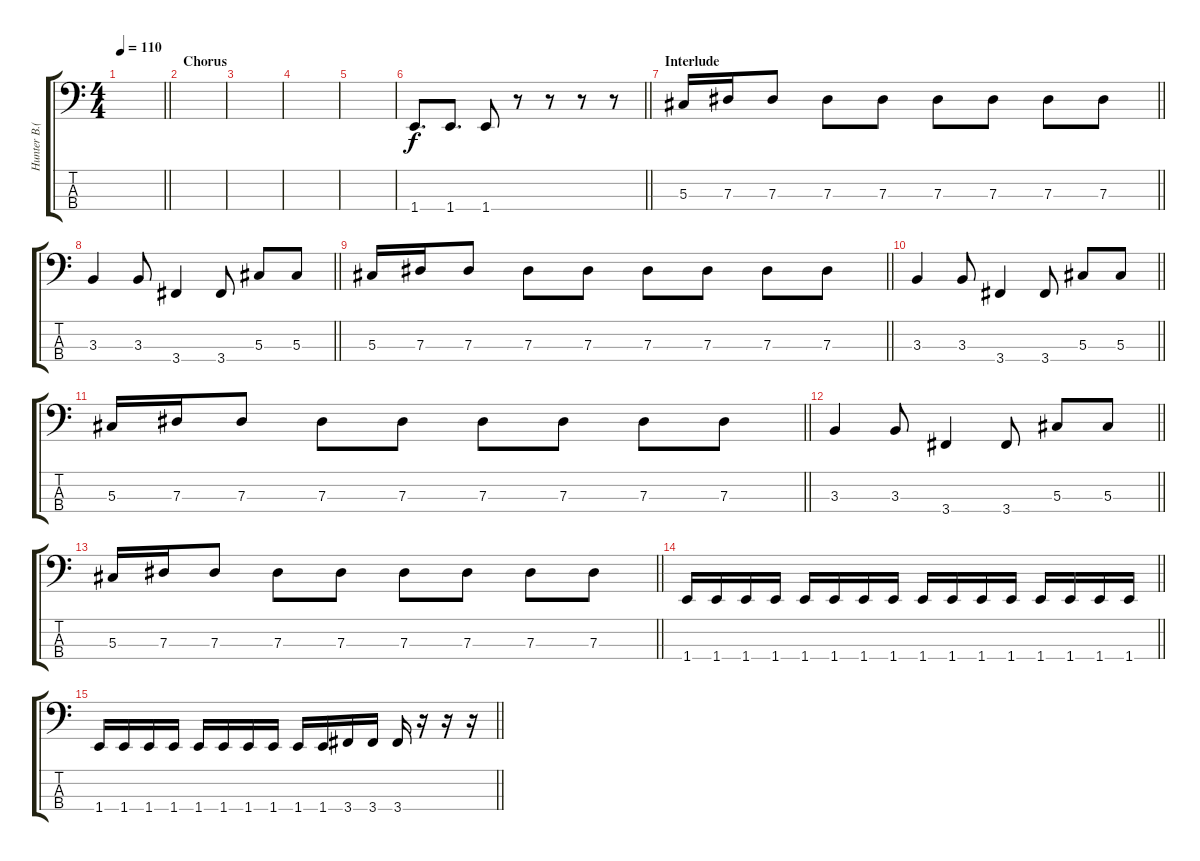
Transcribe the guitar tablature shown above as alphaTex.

\track ("Hunter B.(Finger)" "Hunter B.(") {instrument electricbassfinger}
\staff {score tabs}
\tuning (Gb2 Db2 Ab1 Eb1) {hide}
\ts (4 4)
\tempo 110
\clef f4
\barLineRight lightlight
\ks c
|
\section ("" "Chorus")
|
|
|
|
\barLineRight lightlight
1.4.8{d} 1.4.8{d} 1.4.8 r.8 r.8 r.8 r.8 |
\section ("" "Interlude")
\barLineRight lightlight
5.3.16 7.3.16 7.3.8 7.3.8 7.3.8 7.3.8 7.3.8 7.3.8 7.3.8 |
\barLineRight lightlight
3.3.4 3.3.8 3.4.4 3.4.8 5.3.8 5.3.8 |
\barLineRight lightlight
5.3.16 7.3.16 7.3.8 7.3.8 7.3.8 7.3.8 7.3.8 7.3.8 7.3.8 |
\barLineRight lightlight
3.3.4 3.3.8 3.4.4 3.4.8 5.3.8 5.3.8 |
\barLineRight lightlight
5.3.16 7.3.16 7.3.8 7.3.8 7.3.8 7.3.8 7.3.8 7.3.8 7.3.8 |
\barLineRight lightlight
3.3.4 3.3.8 3.4.4 3.4.8 5.3.8 5.3.8 |
\barLineRight lightlight
5.3.16 7.3.16 7.3.8 7.3.8 7.3.8 7.3.8 7.3.8 7.3.8 7.3.8 |
\barLineRight lightlight
1.4.16 1.4.16 1.4.16 1.4.16 1.4.16 1.4.16 1.4.16 1.4.16 1.4.16 1.4.16 1.4.16 1.4.16 1.4.16 1.4.16 1.4.16 1.4.16 |
\barLineRight lightlight
1.4.16 1.4.16 1.4.16 1.4.16 1.4.16 1.4.16 1.4.16 1.4.16 1.4.16 1.4.16 3.4.16 3.4.16 3.4.16 r.16 r.16 r.16
